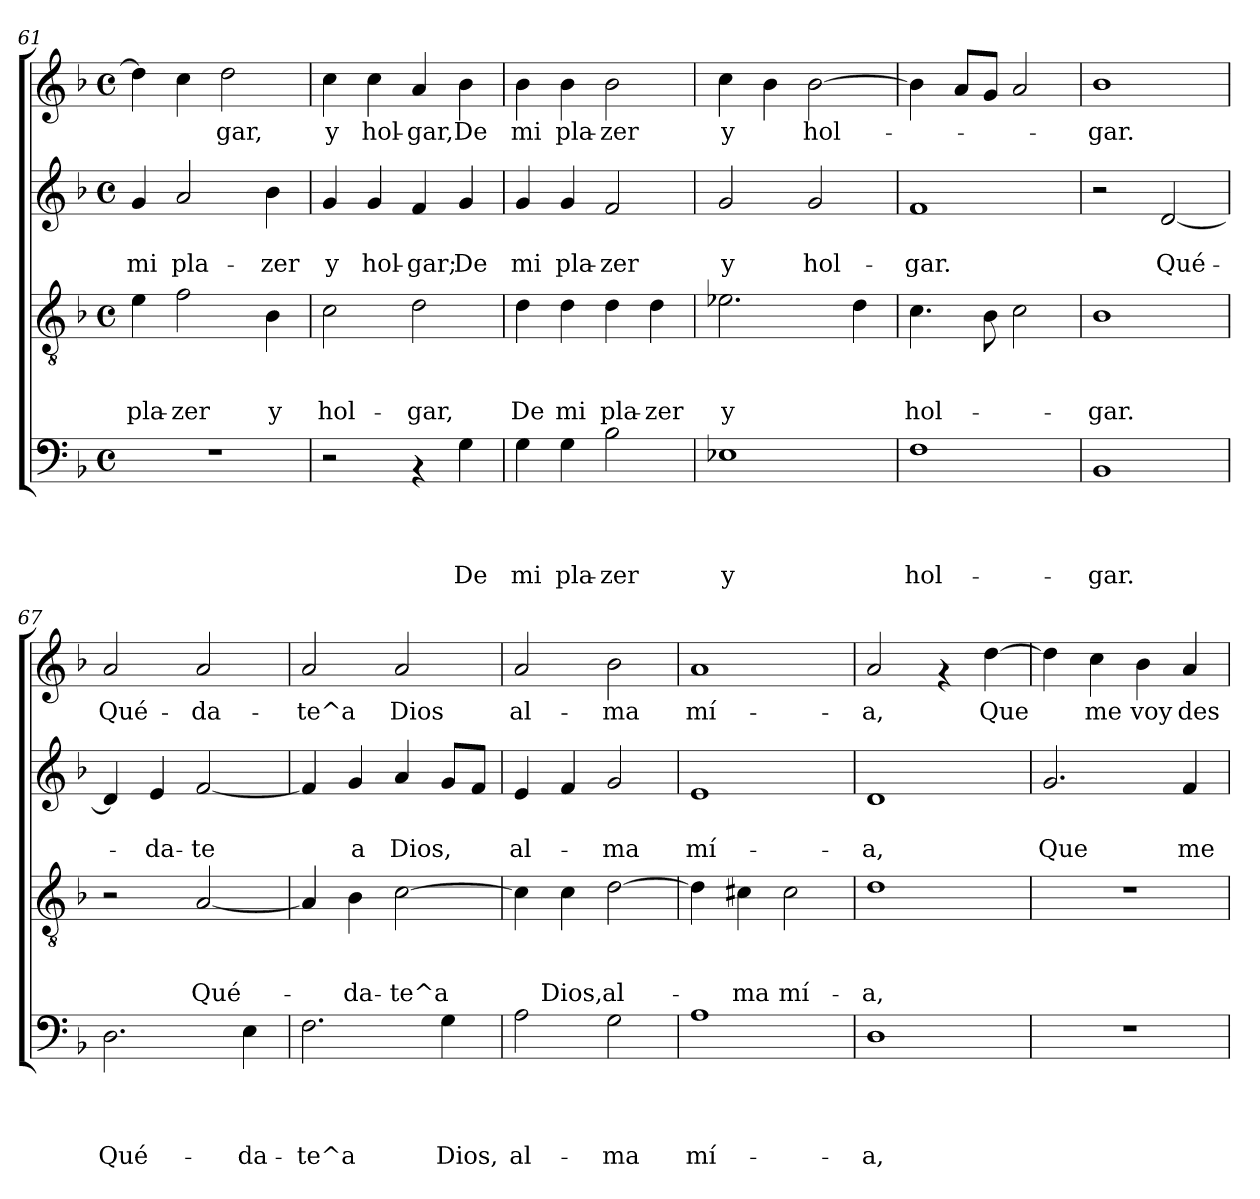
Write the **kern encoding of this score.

**kern	**text	**text	**text	**text	**kern	**text	**text	**text	**kern	**text	**text	**kern	**text
*part4	*part4	*part4	*part4	*part4	*part3	*part3	*part3	*part3	*part2	*part2	*part2	*part1	*part1
*staff4	*staff4	*staff4	*staff4	*staff4	*staff3	*staff3	*staff3	*staff3	*staff2	*staff2	*staff2	*staff1	*staff1
*clefF4	*	*	*	*	*clefGv2	*	*	*	*clefG2	*	*	*clefG2	*
*k[b-]	*	*	*	*	*k[b-]	*	*	*	*k[b-]	*	*	*k[b-]	*
*F:	*	*	*	*	*F:	*	*	*	*F:	*	*	*F:	*
*M4/4	*	*	*	*	*M4/4	*	*	*	*M4/4	*	*	*M4/4	*
*met(c)	*	*	*	*	*met(c)	*	*	*	*met(c)	*	*	*met(c)	*
=61	=61	=61	=61	=61	=61	=61	=61	=61	=61	=61	=61	=61	=61
!	!	!	!	!	!	!	!	!LO:LY:b	!	!	!LO:LY:b	!	!
1r	.	.	.	.	4e\	.	.	pla-	4g/	.	mi	4dd\]	.
!	!	!	!	!	!	!	!	!LO:LY:b	!	!	!LO:LY:b	!	!
.	.	.	.	.	2f\	.	.	-zer	2a/	.	pla-	4cc\	.
!	!	!	!	!	!	!	!	!	!	!	!	!	!LO:LY:b
.	.	.	.	.	.	.	.	.	.	.	.	2dd\	-gar,
!	!	!	!	!	!	!	!	!LO:LY:b	!	!	!LO:LY:b	!	!
.	.	.	.	.	4B-\	.	.	y	4b-\	.	-zer	.	.
!!LO:PB:g=z
=62	=62	=62	=62	=62	=62	=62	=62	=62	=62	=62	=62	=62	=62
!	!	!	!	!	!	!	!	!LO:LY:b	!	!	!LO:LY:b	!	!LO:LY:b
2r	.	.	.	.	2c\	.	.	hol-	4g/	.	y	4cc\	y
!	!	!	!	!	!	!	!	!	!	!	!LO:LY:b	!	!LO:LY:b
.	.	.	.	.	.	.	.	.	4g/	.	hol-	4cc\	hol-
!	!	!	!	!	!	!	!	!LO:LY:b	!	!	!LO:LY:b	!	!LO:LY:b
4rAA	.	.	.	.	2d\	.	.	-gar,	4f/	.	-gar;	4a/	-gar,
!	!	!	!	!LO:LY:b	!	!	!	!	!	!	!LO:LY:b	!	!LO:LY:b
4G\	.	.	.	De	.	.	.	.	4g/	.	De	4b-\	De
=63	=63	=63	=63	=63	=63	=63	=63	=63	=63	=63	=63	=63	=63
!	!	!	!	!LO:LY:b	!	!	!	!LO:LY:b	!	!	!LO:LY:b	!	!LO:LY:b
4G\	.	.	.	mi	4d\	.	.	De	4g/	.	mi	4b-\	mi
!	!	!	!	!LO:LY:b	!	!	!	!LO:LY:b	!	!	!LO:LY:b	!	!LO:LY:b
4G\	.	.	.	pla-	4d\	.	.	mi	4g/	.	pla-	4b-\	pla-
!	!	!	!	!LO:LY:b	!	!	!	!LO:LY:b	!	!	!LO:LY:b	!	!LO:LY:b
2B-\	.	.	.	-zer	4d\	.	.	pla-	2f/	.	-zer	2b-\	-zer
!	!	!	!	!	!	!	!	!LO:LY:b	!	!	!	!	!
.	.	.	.	.	4d\	.	.	-zer	.	.	.	.	.
=64	=64	=64	=64	=64	=64	=64	=64	=64	=64	=64	=64	=64	=64
!	!	!	!	!LO:LY:b	!	!	!	!LO:LY:b	!	!	!LO:LY:b	!	!LO:LY:b
1E-X	.	.	.	y	2.e-X\	.	.	y	2g/	.	y	4cc\	y
.	.	.	.	.	.	.	.	.	.	.	.	4b-\	.
!	!	!	!	!	!	!	!	!	!	!	!LO:LY:b	!	!LO:LY:b
.	.	.	.	.	.	.	.	.	2g/	.	hol-	[>2b-\	hol-
.	.	.	.	.	4d\	.	.	.	.	.	.	.	.
=65	=65	=65	=65	=65	=65	=65	=65	=65	=65	=65	=65	=65	=65
!	!	!	!	!LO:LY:b	!	!	!	!LO:LY:b	!	!	!LO:LY:b	!	!
1F	.	.	.	hol-	4.c\	.	.	hol-	1f	.	-gar.	4b-\]	.
.	.	.	.	.	.	.	.	.	.	.	.	8a/L	.
.	.	.	.	.	8B-\	.	.	.	.	.	.	8g/J	.
.	.	.	.	.	2c\	.	.	.	.	.	.	2a/	.
=66	=66	=66	=66	=66	=66	=66	=66	=66	=66	=66	=66	=66	=66
!	!	!	!	!LO:LY:b	!	!	!	!LO:LY:b	!	!	!	!	!LO:LY:b
1BB-	.	.	.	-gar.	1B-	.	.	-gar.	2r	.	.	1b-	-gar.
!	!	!	!	!	!	!	!	!	!	!	!LO:LY:b	!	!
.	.	.	.	.	.	.	.	.	[<2d/	.	Qué-	.	.
=67	=67	=67	=67	=67	=67	=67	=67	=67	=67	=67	=67	=67	=67
!	!	!	!	!LO:LY:b	!	!	!	!	!	!	!	!	!LO:LY:b
2.D\	.	.	.	Qué-	2r	.	.	.	4d/]	.	.	2a/	Qué-
!	!	!	!	!	!	!	!	!	!	!	!LO:LY:b	!	!
.	.	.	.	.	.	.	.	.	4e/	.	-da-	.	.
!	!	!	!	!	!	!	!	!LO:LY:b	!	!	!LO:LY:b	!	!LO:LY:b
.	.	.	.	.	[<2A/	.	.	Qué-	[<2f/	.	-te	2a/	-da-
!	!	!	!	!LO:LY:b	!	!	!	!	!	!	!	!	!
4E\	.	.	.	-da-	.	.	.	.	.	.	.	.	.
=68	=68	=68	=68	=68	=68	=68	=68	=68	=68	=68	=68	=68	=68
!	!	!	!	!LO:LY:b	!	!	!	!	!	!	!	!	!LO:LY:b
2.F\	.	.	.	-te^a	4A/]	.	.	.	4f/]	.	.	2a/	-te^a
!	!	!	!	!	!	!	!	!LO:LY:b	!	!	!LO:LY:b	!	!
.	.	.	.	.	4B-\	.	.	-da-	4g/	.	a	.	.
!	!	!	!	!	!	!	!	!LO:LY:b	!	!	!LO:LY:b	!	!LO:LY:b
.	.	.	.	.	[<2c\	.	.	-te^a	4a/	.	Dios,	2a/	Dios
!	!	!	!	!LO:LY:b	!	!	!	!	!	!	!	!	!
4G\	.	.	.	Dios,	.	.	.	.	8g/L	.	.	.	.
.	.	.	.	.	.	.	.	.	8f/J	.	.	.	.
!!LO:LB:g=z
=69	=69	=69	=69	=69	=69	=69	=69	=69	=69	=69	=69	=69	=69
!	!	!	!	!LO:LY:b	!	!	!	!	!	!	!LO:LY:b	!	!LO:LY:b
2A\	.	.	.	al-	4c\]	.	.	.	4e/	.	al-	2a/	al-
!	!	!	!	!	!	!	!	!LO:LY:b	!	!	!	!	!
.	.	.	.	.	4c\	.	.	Dios,	4f/	.	.	.	.
!	!	!	!	!LO:LY:b	!	!	!	!LO:LY:b	!	!	!LO:LY:b	!	!LO:LY:b
2G\	.	.	.	-ma	[>2d\	.	.	al-	2g/	.	-ma	2b-\	-ma
=70	=70	=70	=70	=70	=70	=70	=70	=70	=70	=70	=70	=70	=70
!	!	!	!	!LO:LY:b	!	!	!	!	!	!	!LO:LY:b	!	!LO:LY:b
1A	.	.	.	mí-	4d\]	.	.	.	1e	.	mí-	1a	mí-
!	!	!	!	!	!	!	!	!LO:LY:b	!	!	!	!	!
.	.	.	.	.	4c#X\	.	.	-ma	.	.	.	.	.
!	!	!	!	!	!	!	!	!LO:LY:b	!	!	!	!	!
.	.	.	.	.	2c#\	.	.	mí-	.	.	.	.	.
=71	=71	=71	=71	=71	=71	=71	=71	=71	=71	=71	=71	=71	=71
!	!	!	!	!LO:LY:b	!	!	!	!LO:LY:b	!	!	!LO:LY:b	!	!LO:LY:b
1D	.	.	.	-a,	1d	.	.	-a,	1d	.	-a,	2a/	-a,
.	.	.	.	.	.	.	.	.	.	.	.	4rf	.
!	!	!	!	!	!	!	!	!	!	!	!	!	!LO:LY:b
.	.	.	.	.	.	.	.	.	.	.	.	[>4dd\	Que
=72	=72	=72	=72	=72	=72	=72	=72	=72	=72	=72	=72	=72	=72
!	!	!	!	!	!	!	!	!	!	!	!LO:LY:b	!	!
1r	.	.	.	.	1r	.	.	.	2.g/	.	Que	4dd\]	.
!	!	!	!	!	!	!	!	!	!	!	!	!	!LO:LY:b
.	.	.	.	.	.	.	.	.	.	.	.	4cc\	me
!	!	!	!	!	!	!	!	!	!	!	!	!	!LO:LY:b
.	.	.	.	.	.	.	.	.	.	.	.	4b-\	voy
!	!	!	!	!	!	!	!	!	!	!	!LO:LY:b	!	!LO:LY:b
.	.	.	.	.	.	.	.	.	4f/	.	me	4a/	des-
=	=	=	=	=	=	=	=	=	=	=	=	=	=
*-	*-	*-	*-	*-	*-	*-	*-	*-	*-	*-	*-	*-	*-
